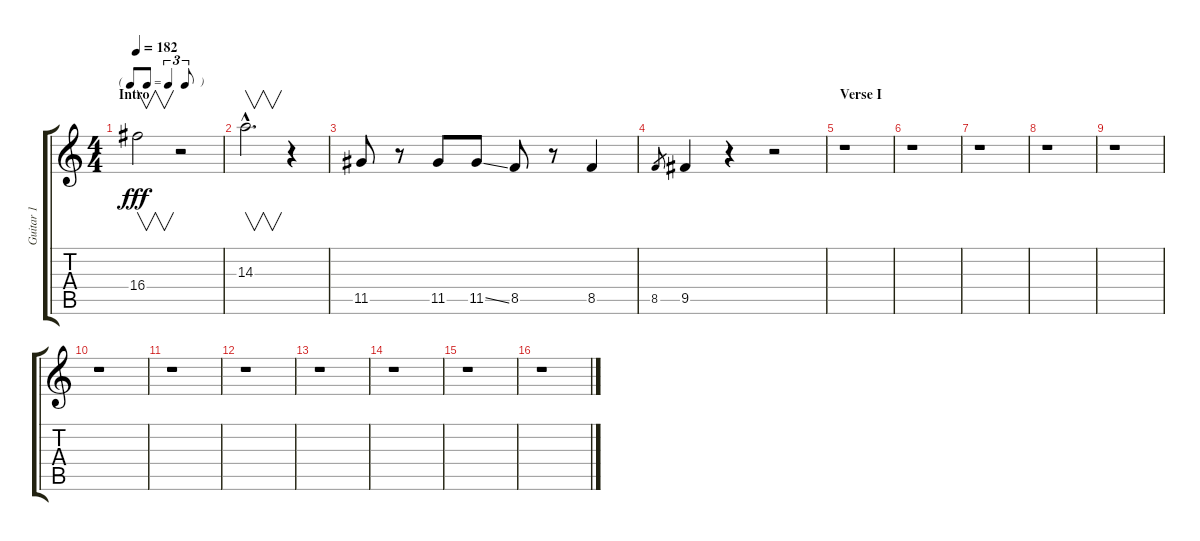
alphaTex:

\track ("Guitar 1" "Guitar 1") {instrument distortionguitar}
\staff {score tabs}
\tuning (E4 B3 G3 D3 A2 E2) {hide}
\ts (4 4)
\tf triplet8th
\section ("" "Intro")
\tempo 182
\clef g2
\ks c
16.4.2{v dy fff instrument distortionguitar} r.2 |
14.3{hac}.2{v d} r.4 |
11.5.8 r.8 11.5.8 11.5{ss}.8 8.5.8 r.8 8.5.4 |
8.5.8{gr} 9.5.4 r.4 r.2 |
\section ("" "Verse I")
r.1 |
r.1 |
r.1 |
r.1 |
r.1 |
r.1 |
r.1 |
r.1 |
r.1 |
r.1 |
r.1 |
r.1
